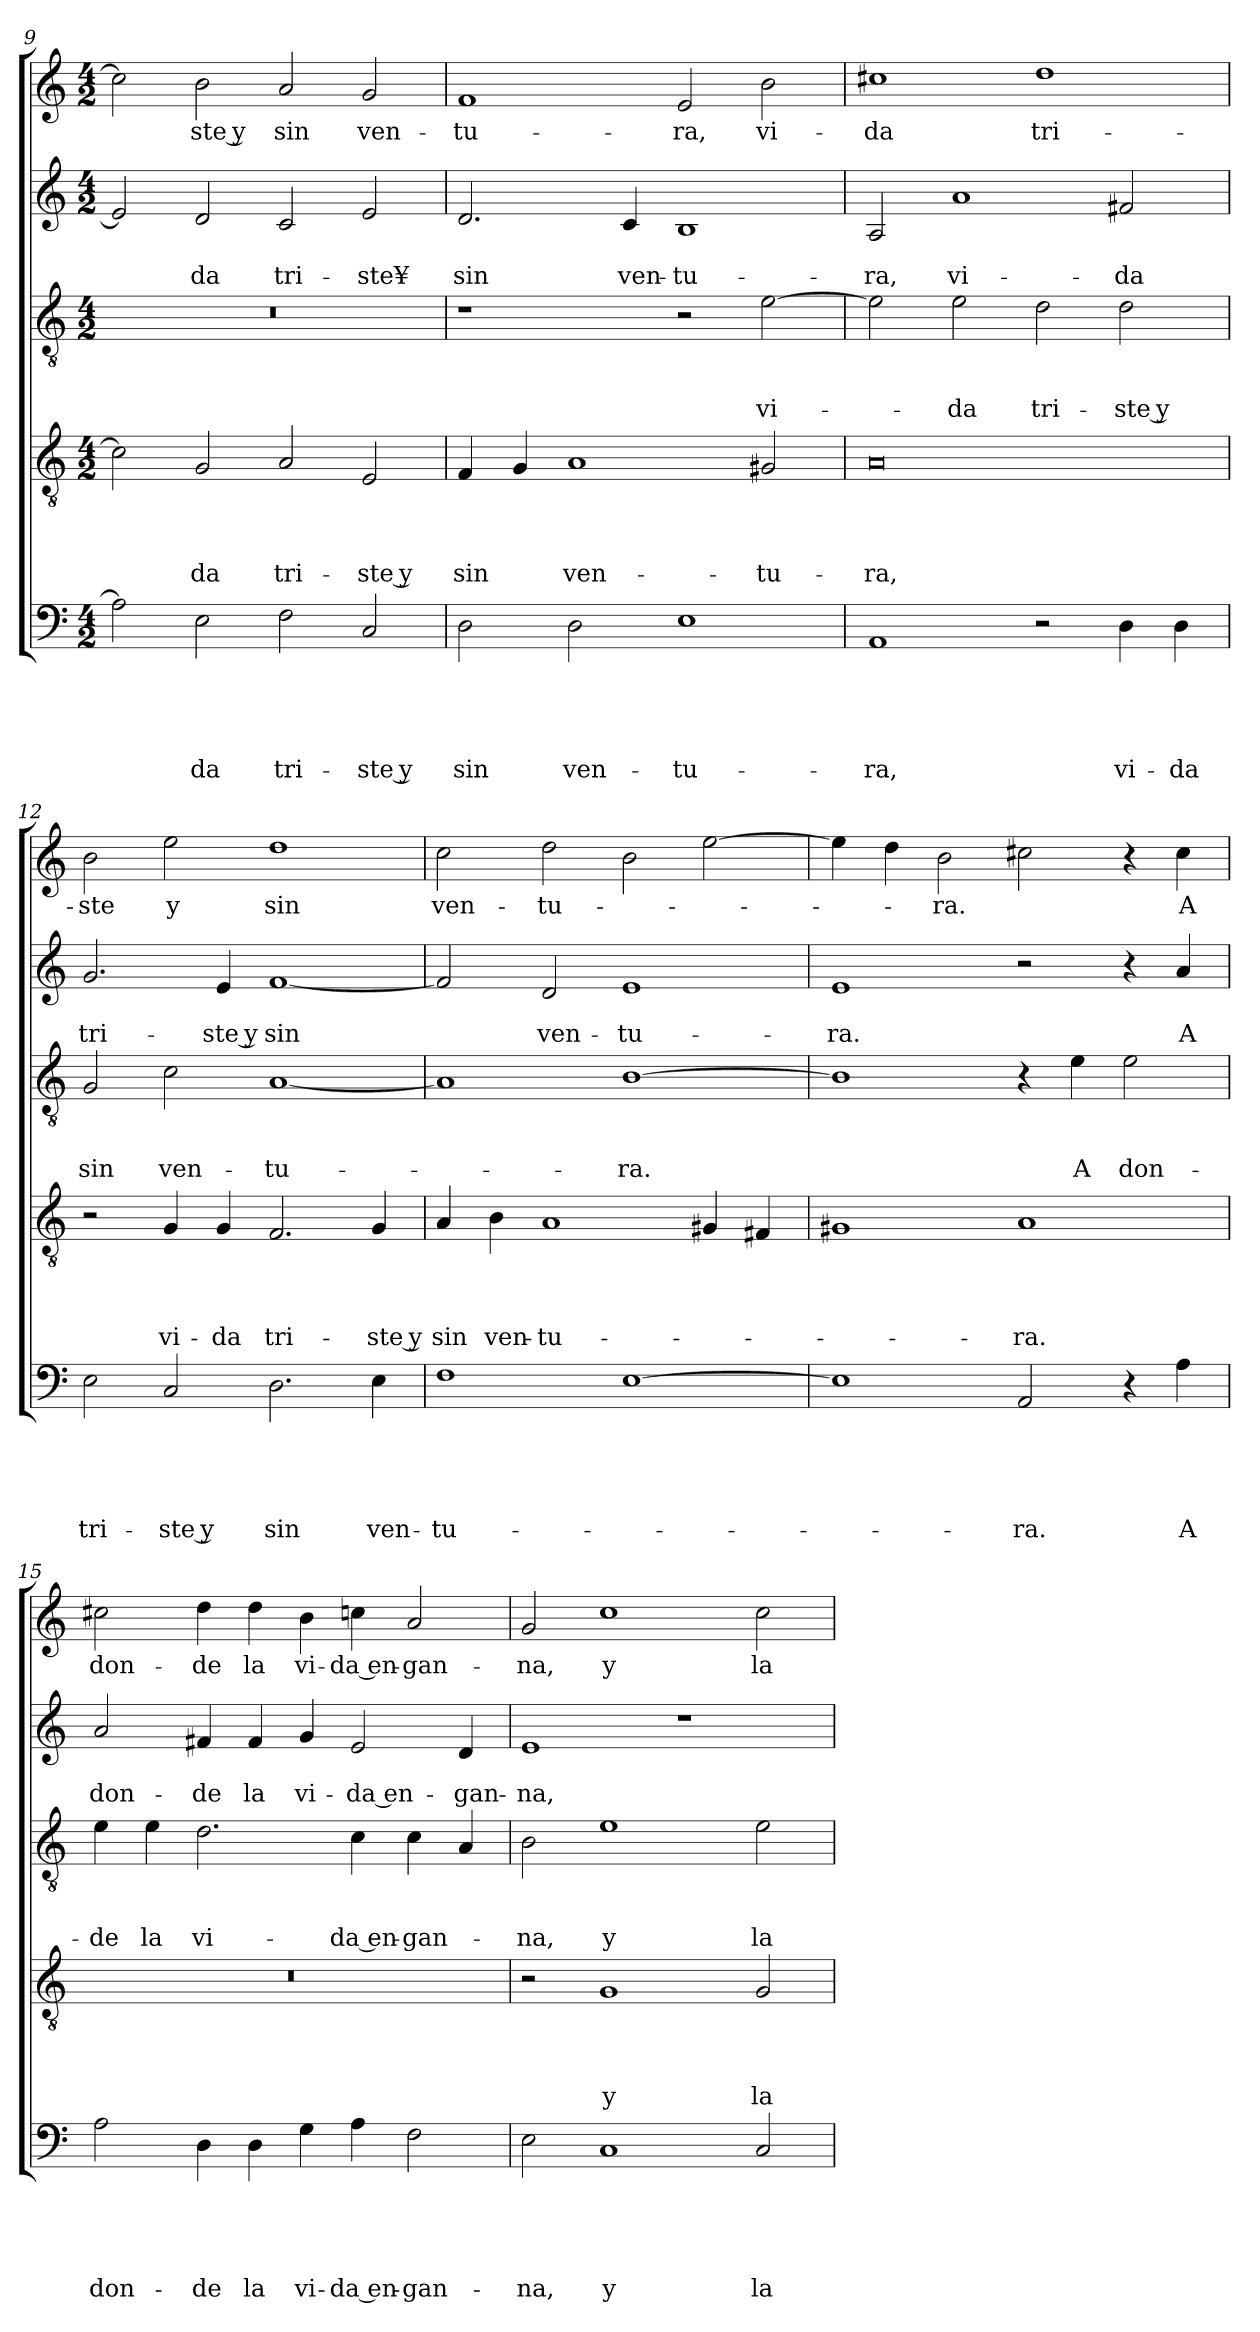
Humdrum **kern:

**kern	**text	**text	**text	**text	**text	**kern	**text	**text	**text	**text	**kern	**text	**text	**text	**kern	**text	**text	**kern	**text
*part5	*part5	*part5	*part5	*part5	*part5	*part4	*part4	*part4	*part4	*part4	*part3	*part3	*part3	*part3	*part2	*part2	*part2	*part1	*part1
*staff5	*staff5	*staff5	*staff5	*staff5	*staff5	*staff4	*staff4	*staff4	*staff4	*staff4	*staff3	*staff3	*staff3	*staff3	*staff2	*staff2	*staff2	*staff1	*staff1
*clefF4	*	*	*	*	*	*clefGv2	*	*	*	*	*clefGv2	*	*	*	*clefG2	*	*	*clefG2	*
*k[]	*	*	*	*	*	*k[]	*	*	*	*	*k[]	*	*	*	*k[]	*	*	*k[]	*
*C:	*	*	*	*	*	*C:	*	*	*	*	*C:	*	*	*	*C:	*	*	*C:	*
*M4/2	*	*	*	*	*	*M4/2	*	*	*	*	*M4/2	*	*	*	*M4/2	*	*	*M4/2	*
=9	=9	=9	=9	=9	=9	=9	=9	=9	=9	=9	=9	=9	=9	=9	=9	=9	=9	=9	=9
2A\]	.	.	.	.	.	2c\]	.	.	.	.	0r	.	.	.	2e/]	.	.	2cc\]	.
!	!	!	!	!	!LO:LY:b	!	!	!	!	!LO:LY:b	!	!	!	!	!	!	!LO:LY:b	!	!LO:LY:b
2E\	.	.	.	.	-da	2G/	.	.	.	-da	.	.	.	.	2d/	.	-da	2b\	-ste y
!	!	!	!	!	!LO:LY:b	!	!	!	!	!LO:LY:b	!	!	!	!	!	!	!LO:LY:b	!	!LO:LY:b
2F\	.	.	.	.	tri-	2A/	.	.	.	tri-	.	.	.	.	2c/	.	tri-	2a/	sin
!	!	!	!	!	!LO:LY:b	!	!	!	!	!LO:LY:b	!	!	!	!	!	!	!LO:LY:b	!	!LO:LY:b
2C/	.	.	.	.	-ste y	2E/	.	.	.	-ste y	.	.	.	.	2e/	.	-ste¥	2g/	ven-
=10	=10	=10	=10	=10	=10	=10	=10	=10	=10	=10	=10	=10	=10	=10	=10	=10	=10	=10	=10
!	!	!	!	!	!LO:LY:b	!	!	!	!	!LO:LY:b	!	!	!	!	!	!	!LO:LY:b	!	!LO:LY:b
2D\	.	.	.	.	sin	4F/	.	.	.	sin	1r	.	.	.	2.d/	.	sin	1f	-tu-
.	.	.	.	.	.	4G/	.	.	.	.	.	.	.	.	.	.	.	.	.
!	!	!	!	!	!LO:LY:b	!	!	!	!	!LO:LY:b	!	!	!	!	!	!	!	!	!
2D\	.	.	.	.	ven-	1A	.	.	.	ven-	.	.	.	.	.	.	.	.	.
!	!	!	!	!	!	!	!	!	!	!	!	!	!	!	!	!	!LO:LY:b	!	!
.	.	.	.	.	.	.	.	.	.	.	.	.	.	.	4c/	.	ven-	.	.
!	!	!	!	!	!LO:LY:b	!	!	!	!	!	!	!	!	!	!	!	!LO:LY:b	!	!LO:LY:b
1E	.	.	.	.	-tu-	.	.	.	.	.	2r	.	.	.	1B	.	-tu-	2e/	-ra,
!	!	!	!	!	!	!	!	!	!	!LO:LY:b	!	!	!	!LO:LY:b	!	!	!	!	!LO:LY:b
.	.	.	.	.	.	2G#X/	.	.	.	-tu-	[2e\	.	.	vi-	.	.	.	2b\	vi-
!!LO:LB:g=z
=11	=11	=11	=11	=11	=11	=11	=11	=11	=11	=11	=11	=11	=11	=11	=11	=11	=11	=11	=11
!	!	!	!	!	!LO:LY:b	!	!	!	!	!LO:LY:b	!	!	!	!	!	!	!LO:LY:b	!	!LO:LY:b
1AA	.	.	.	.	-ra,	0A	.	.	.	-ra,	2e\]	.	.	.	2A/	.	-ra,	1cc#X	-da
!	!	!	!	!	!	!	!	!	!	!	!	!	!	!LO:LY:b	!	!	!LO:LY:b	!	!
.	.	.	.	.	.	.	.	.	.	.	2e\	.	.	-da	1a	.	vi-	.	.
!	!	!	!	!	!	!	!	!	!	!	!	!	!	!LO:LY:b	!	!	!	!	!LO:LY:b
2r	.	.	.	.	.	.	.	.	.	.	2d\	.	.	tri-	.	.	.	1dd	tri-
!	!	!	!	!	!LO:LY:b	!	!	!	!	!	!	!	!	!LO:LY:b	!	!	!LO:LY:b	!	!
4D\	.	.	.	.	vi-	.	.	.	.	.	2d\	.	.	-ste y	2f#X/	.	-da	.	.
!	!	!	!	!	!LO:LY:b	!	!	!	!	!	!	!	!	!	!	!	!	!	!
4D\	.	.	.	.	-da	.	.	.	.	.	.	.	.	.	.	.	.	.	.
=12	=12	=12	=12	=12	=12	=12	=12	=12	=12	=12	=12	=12	=12	=12	=12	=12	=12	=12	=12
!	!	!	!	!	!LO:LY:b	!	!	!	!	!	!	!	!	!LO:LY:b	!	!	!LO:LY:b	!	!LO:LY:b
2E\	.	.	.	.	tri-	2r	.	.	.	.	2G/	.	.	sin	2.g/	.	tri-	2b\	-ste
!	!	!	!	!	!LO:LY:b	!	!	!	!	!LO:LY:b	!	!	!	!LO:LY:b	!	!	!	!	!LO:LY:b
2C/	.	.	.	.	-ste y	4G/	.	.	.	vi-	2c\	.	.	ven-	.	.	.	2ee\	y
!	!	!	!	!	!	!	!	!	!	!LO:LY:b	!	!	!	!	!	!	!LO:LY:b	!	!
.	.	.	.	.	.	4G/	.	.	.	-da	.	.	.	.	4e/	.	-ste y	.	.
!	!	!	!	!	!LO:LY:b	!	!	!	!	!LO:LY:b	!	!	!	!LO:LY:b	!	!	!LO:LY:b	!	!LO:LY:b
2.D\	.	.	.	.	sin	2.F/	.	.	.	tri-	[1A	.	.	-tu-	[1f	.	sin	1dd	sin
!	!	!	!	!	!LO:LY:b	!	!	!	!	!LO:LY:b	!	!	!	!	!	!	!	!	!
4E\	.	.	.	.	ven-	4G/	.	.	.	-ste y	.	.	.	.	.	.	.	.	.
=13	=13	=13	=13	=13	=13	=13	=13	=13	=13	=13	=13	=13	=13	=13	=13	=13	=13	=13	=13
!	!	!	!	!	!LO:LY:b	!	!	!	!	!LO:LY:b	!	!	!	!	!	!	!	!	!LO:LY:b
1F	.	.	.	.	-tu-	4A/	.	.	.	sin	1A]	.	.	.	2f/]	.	.	2cc\	ven-
!	!	!	!	!	!	!	!	!	!	!LO:LY:b	!	!	!	!	!	!	!	!	!
.	.	.	.	.	.	4B\	.	.	.	ven-	.	.	.	.	.	.	.	.	.
!	!	!	!	!	!	!	!	!	!	!LO:LY:b	!	!	!	!	!	!	!LO:LY:b	!	!LO:LY:b
.	.	.	.	.	.	1A	.	.	.	-tu-	.	.	.	.	2d/	.	ven-	2dd\	-tu-
!	!	!	!	!	!	!	!	!	!	!	!	!	!	!LO:LY:b	!	!	!LO:LY:b	!	!
[1E	.	.	.	.	.	.	.	.	.	.	[1B	.	.	-ra.	1e	.	-tu-	2b\	.
.	.	.	.	.	.	4G#X/	.	.	.	.	.	.	.	.	.	.	.	[2ee\	.
.	.	.	.	.	.	4F#X/	.	.	.	.	.	.	.	.	.	.	.	.	.
=14	=14	=14	=14	=14	=14	=14	=14	=14	=14	=14	=14	=14	=14	=14	=14	=14	=14	=14	=14
!	!	!	!	!	!	!	!	!	!	!	!	!	!	!	!	!	!LO:LY:b	!	!
1E]	.	.	.	.	.	1G#X	.	.	.	.	1B]	.	.	.	1e	.	-ra.	4ee\]	.
.	.	.	.	.	.	.	.	.	.	.	.	.	.	.	.	.	.	4dd\	.
!	!	!	!	!	!	!	!	!	!	!	!	!	!	!	!	!	!	!	!LO:LY:b
.	.	.	.	.	.	.	.	.	.	.	.	.	.	.	.	.	.	2b\	-ra.
!	!	!	!	!	!LO:LY:b	!	!	!	!	!LO:LY:b	!	!	!	!	!	!	!	!	!
2AA/	.	.	.	.	-ra.	1A	.	.	.	-ra.	4r	.	.	.	2r	.	.	2cc#X\	.
!	!	!	!	!	!	!	!	!	!	!	!	!	!	!LO:LY:b	!	!	!	!	!
.	.	.	.	.	.	.	.	.	.	.	4e\	.	.	A	.	.	.	.	.
!	!	!	!	!	!	!	!	!	!	!	!	!	!	!LO:LY:b	!	!	!	!	!
4r	.	.	.	.	.	.	.	.	.	.	2e\	.	.	don-	4r	.	.	4r	.
!	!	!	!	!	!LO:LY:b	!	!	!	!	!	!	!	!	!	!	!	!LO:LY:b	!	!LO:LY:b
4A\	.	.	.	.	A	.	.	.	.	.	.	.	.	.	4a/	.	A	4cc#\	A
!!LO:PB:g=z
=15	=15	=15	=15	=15	=15	=15	=15	=15	=15	=15	=15	=15	=15	=15	=15	=15	=15	=15	=15
!	!	!	!	!	!LO:LY:b	!	!	!	!	!	!	!	!	!LO:LY:b	!	!	!LO:LY:b	!	!LO:LY:b
2A\	.	.	.	.	don-	0r	.	.	.	.	4e\	.	.	-de	2a/	.	don-	2cc#X\	don-
!	!	!	!	!	!	!	!	!	!	!	!	!	!	!LO:LY:b	!	!	!	!	!
.	.	.	.	.	.	.	.	.	.	.	4e\	.	.	la	.	.	.	.	.
!	!	!	!	!	!LO:LY:b	!	!	!	!	!	!	!	!	!LO:LY:b	!	!	!LO:LY:b	!	!LO:LY:b
4D\	.	.	.	.	-de	.	.	.	.	.	2.d\	.	.	vi-	4f#X/	.	-de	4dd\	-de
!	!	!	!	!	!LO:LY:b	!	!	!	!	!	!	!	!	!	!	!	!LO:LY:b	!	!LO:LY:b
4D\	.	.	.	.	la	.	.	.	.	.	.	.	.	.	4f#/	.	la	4dd\	la
!	!	!	!	!	!LO:LY:b	!	!	!	!	!	!	!	!	!	!	!	!LO:LY:b	!	!LO:LY:b
4G\	.	.	.	.	vi-	.	.	.	.	.	.	.	.	.	4g/	.	vi-	4b\	vi-
!	!	!	!	!	!LO:LY:b	!	!	!	!	!	!	!	!	!LO:LY:b	!	!	!LO:LY:b	!	!LO:LY:b
4A\	.	.	.	.	-da en-	.	.	.	.	.	4c\	.	.	-da en-	2e/	.	-da en-	4ccn\	-da en-
!	!	!	!	!	!LO:LY:b	!	!	!	!	!	!	!	!	!LO:LY:b	!	!	!	!	!LO:LY:b
2F\	.	.	.	.	-gan-	.	.	.	.	.	4c\	.	.	-gan-	.	.	.	2a/	-gan-
!	!	!	!	!	!	!	!	!	!	!	!	!	!	!	!	!	!LO:LY:b	!	!
.	.	.	.	.	.	.	.	.	.	.	4A/	.	.	.	4d/	.	-gan-	.	.
=16	=16	=16	=16	=16	=16	=16	=16	=16	=16	=16	=16	=16	=16	=16	=16	=16	=16	=16	=16
!	!	!	!	!	!LO:LY:b	!	!	!	!	!	!	!	!	!LO:LY:b	!	!	!LO:LY:b	!	!LO:LY:b
2E\	.	.	.	.	-na,	2r	.	.	.	.	2B\	.	.	-na,	1e	.	-na,	2g/	-na,
!	!	!	!	!	!LO:LY:b	!	!	!	!	!LO:LY:b	!	!	!	!LO:LY:b	!	!	!	!	!LO:LY:b
1C	.	.	.	.	y	1G	.	.	.	y	1e	.	.	y	.	.	.	1cc	y
.	.	.	.	.	.	.	.	.	.	.	.	.	.	.	1r	.	.	.	.
!	!	!	!	!	!LO:LY:b	!	!	!	!	!LO:LY:b	!	!	!	!LO:LY:b	!	!	!	!	!LO:LY:b
2C/	.	.	.	.	la	2G/	.	.	.	la	2e\	.	.	la	.	.	.	2cc\	la
=	=	=	=	=	=	=	=	=	=	=	=	=	=	=	=	=	=	=	=
*-	*-	*-	*-	*-	*-	*-	*-	*-	*-	*-	*-	*-	*-	*-	*-	*-	*-	*-	*-
